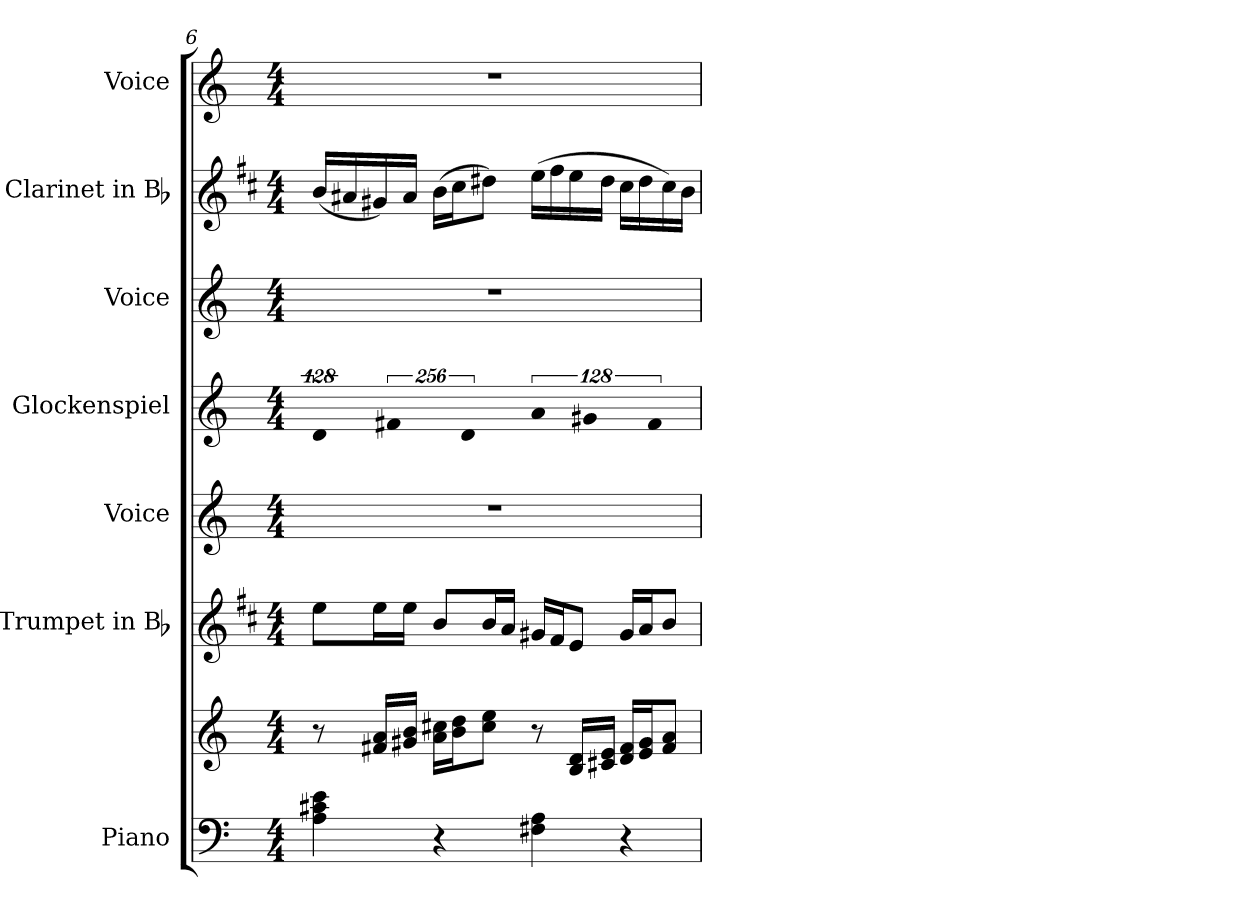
**kern	**kern	**kern	**kern	**kern	**kern	**kern	**kern
*part7	*part7	*part6	*part5	*part4	*part3	*part2	*part1
*staff8	*staff7	*staff6	*staff5	*staff4	*staff3	*staff2	*staff1
*I"Piano	*	*I"Trumpet in Bb	*I"Voice	*I"Glockenspiel	*I"Voice	*I"Clarinet in Bb	*I"Voice
*I'Pno.	*	*I'Tpt.	*I'Voice	*I'Glock.	*I'Voice	*I'Cl.	*I'Voice
*clefF4	*clefG2	*clefG2	*clefG2	*clefG2	*clefG2	*clefG2	*clefG2
*	*	*ITrd1c2	*	*ITrd-14c-24	*	*ITrd1c2	*
*k[]	*k[]	*k[]	*k[]	*k[]	*k[]	*k[]	*k[]
*C:	*C:	*C:	*C:	*C:	*C:	*C:	*C:
*M4/4	*M4/4	*M4/4	*M4/4	*M4/4	*M4/4	*M4/4	*M4/4
=6	=6	=6	=6	=6	=6	=6	=6
!	!	!	!	!LO:N:vis=4	!	!	!
4Ai\ 4c#Xi 4ei	8r	8ddi\L	1r	512%85dddi/	1r	(16ai/LL	1r
.	.	.	.	.	.	16g#Xi/	.
.	16f#Xi/ 16aiLL	16ddi\L	.	.	.	16f#Xi/)	.
!	!	!	!	!LO:N:vis=4	!	!	!
.	.	.	.	1024%171fff#Xi/	.	.	.
.	16g#Xi/ 16biJJ	16ddi\JJ	.	.	.	16g#i/JJ	.
4r	16ai\ 16cc#XiLL	8ai/L	.	.	.	(16ai\LL	.
.	16bi\ 16ddiJ	.	.	.	.	16bi\J	.
!	!	!	!	!LO:N:vis=4	!	!	!
.	.	.	.	1024%171dddi/	.	.	.
.	8cc#i\ 8eeiJ	16ai/L	.	.	.	8cc#Xi\J)	.
.	.	16gi/JJ	.	.	.	.	.
!	!	!	!	!LO:N:vis=4	!	!	!
4F#Xi\ 4Ai	8r	16f#Xi/LL	.	512%85aaai/	.	(16ddi\LL	.
.	.	16ei/J	.	.	.	16eei\	.
.	16Bi/ 16diLL	8di/J	.	.	.	16ddi\	.
!	!	!	!	!LO:N:vis=4	!	!	!
.	.	.	.	1024%171ggg#Xi/	.	.	.
.	16c#Xi/ 16eiJJ	.	.	.	.	16cc#i\JJ	.
4r	16di/ 16f#iLL	16f#i/LL	.	.	.	16bi\LL	.
.	16ei/ 16g#iJ	16gi/J	.	.	.	16cc#i\	.
!	!	!	!	!LO:N:vis=4	!	!	!
.	.	.	.	1024%171fff#i/	.	.	.
.	8f#i/ 8aiJ	8ai/J	.	.	.	16bi\)	.
.	.	.	.	.	.	16ai\JJ	.
=	=	=	=	=	=	=	=
*-	*-	*-	*-	*-	*-	*-	*-
